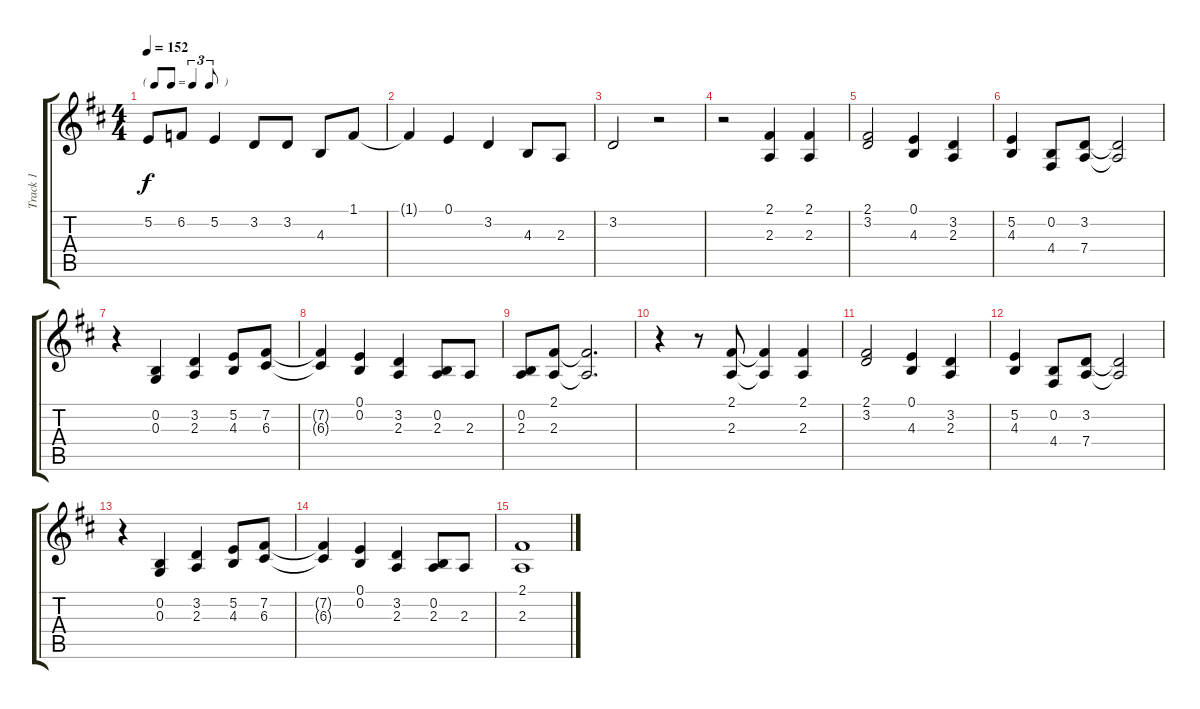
\track ("Track 1" "Track 1") {instrument tenorsax}
\staff {score tabs}
\tuning (E4 B3 G3 D3 A2 E2) {hide}
\ts (4 4)
\tf triplet8th
\tempo 152
\clef g2
\ks d
5.2.8{dy f} 6.2.8 5.2.4 3.2.8 3.2.8 4.3.8 1.1.8 |
1.1{t}.4 0.1.4 3.2.4 4.3.8 2.3.8 |
3.2.2 r.2 |
r.2 (2.1 2.3).4 (2.1 2.3).4 |
(2.1 3.2).2 (0.1 4.3).4 (3.2 2.3).4 |
(5.2 4.3).4 (0.2 4.4).8 (3.2 7.4).8 (3.2{t} 7.4{t}).2 |
r.4 (0.2 0.3).4 (3.2 2.3).4 (5.2 4.3).8 (7.2 6.3).8 |
(7.2{t} 6.3{t}).4 (0.1 0.2).4 (3.2 2.3).4 (0.2 2.3).8 2.3.8 |
(0.2 2.3).8 (2.1 2.3).8 (2.1{t} 2.3{t}).2{d} |
r.4 r.8 (2.1 2.3).8 (2.1{t} 2.3{t}).4 (2.1 2.3).4 |
(2.1 3.2).2 (0.1 4.3).4 (3.2 2.3).4 |
(5.2 4.3).4 (0.2 4.4).8 (3.2 7.4).8 (3.2{t} 7.4{t}).2 |
r.4 (0.2 0.3).4 (3.2 2.3).4 (5.2 4.3).8 (7.2 6.3).8 |
(7.2{t} 6.3{t}).4 (0.1 0.2).4 (3.2 2.3).4 (0.2 2.3).8 2.3.8 |
(2.1 2.3).1
